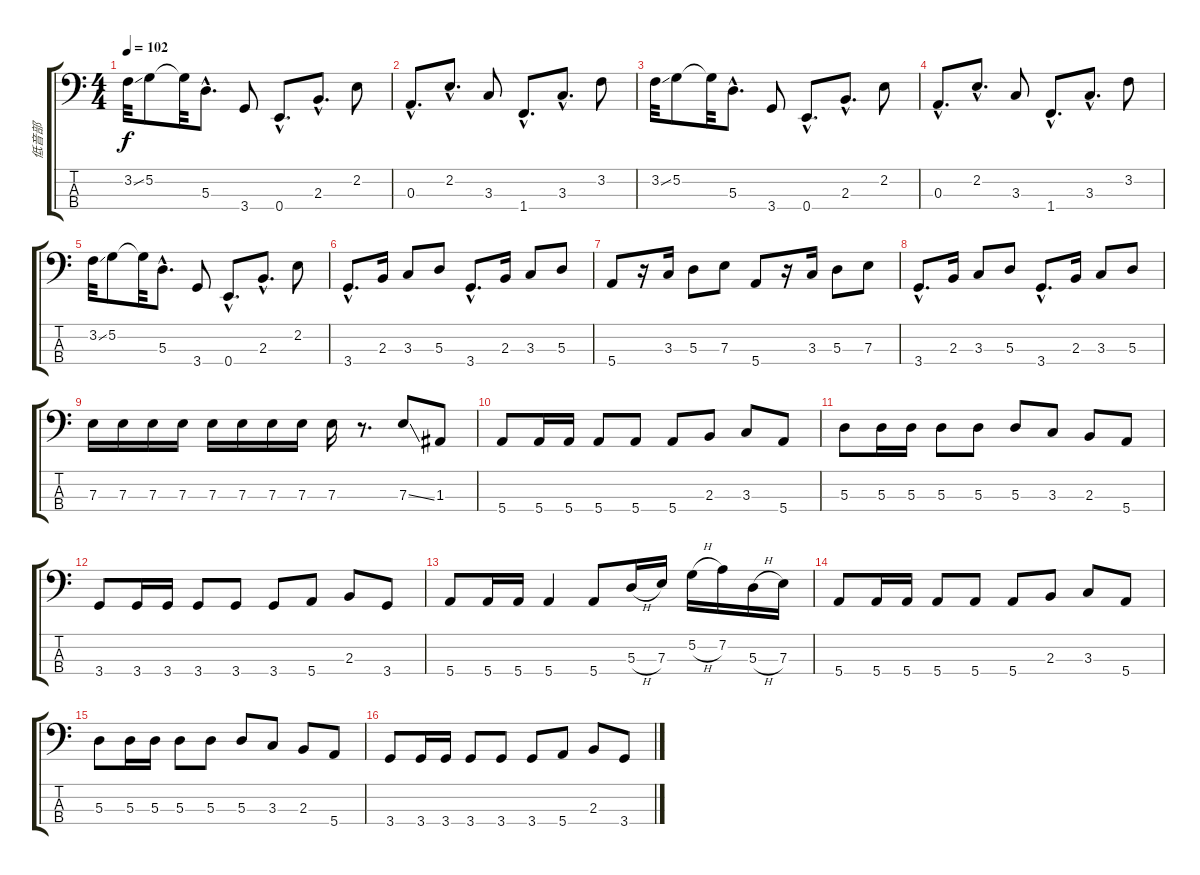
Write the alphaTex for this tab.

\track ("低音部" "低音部") {instrument electricbassfinger}
\staff {score tabs}
\tuning (G2 D2 A1 E1) {hide}
\ts (4 4)
\tempo 102
\clef f4
\ks c
3.2{ss}.32{dy f} 5.2.8 5.2{t}.32 5.3{hac}.8{d} 3.4.8 0.4{hac}.8{d} 2.3{hac}.8{d} 2.2.8 |
0.3{hac}.8{d} 2.2{hac}.8{d} 3.3.8 1.4{hac}.8{d} 3.3{hac}.8{d} 3.2.8 |
3.2{ss}.32 5.2.8 5.2{t}.32 5.3{hac}.8{d} 3.4.8 0.4{hac}.8{d} 2.3{hac}.8{d} 2.2.8 |
0.3{hac}.8{d} 2.2{hac}.8{d} 3.3.8 1.4{hac}.8{d} 3.3{hac}.8{d} 3.2.8 |
3.2{ss}.32 5.2.8 5.2{t}.32 5.3{hac}.8{d} 3.4.8 0.4{hac}.8{d} 2.3{hac}.8{d} 2.2.8 |
3.4{hac}.8{d} 2.3.16 3.3.8 5.3.8 3.4{hac}.8{d} 2.3.16 3.3.8 5.3.8 |
5.4.8 r.16 3.3.16 5.3.8 7.3.8 5.4.8 r.16 3.3.16 5.3.8 7.3.8 |
3.4{hac}.8{d} 2.3.16 3.3.8 5.3.8 3.4{hac}.8{d} 2.3.16 3.3.8 5.3.8 |
7.3.16 7.3.16 7.3.16 7.3.16 7.3.16 7.3.16 7.3.16 7.3.16 7.3.16 r.8{d} 7.3{ss}.8 1.3.8 |
5.4.8 5.4.16 5.4.16 5.4.8 5.4.8 5.4.8 2.3.8 3.3.8 5.4.8 |
5.3.8 5.3.16 5.3.16 5.3.8 5.3.8 5.3.8 3.3.8 2.3.8 5.4.8 |
3.4.8 3.4.16 3.4.16 3.4.8 3.4.8 3.4.8 5.4.8 2.3.8 3.4.8 |
5.4.8 5.4.16 5.4.16 5.4.4 5.4.8 5.3{h}.16 7.3.16 5.2{h}.16 7.2.16 5.3{h}.16 7.3.16 |
5.4.8 5.4.16 5.4.16 5.4.8 5.4.8 5.4.8 2.3.8 3.3.8 5.4.8 |
5.3.8 5.3.16 5.3.16 5.3.8 5.3.8 5.3.8 3.3.8 2.3.8 5.4.8 |
3.4.8 3.4.16 3.4.16 3.4.8 3.4.8 3.4.8 5.4.8 2.3.8 3.4.8
